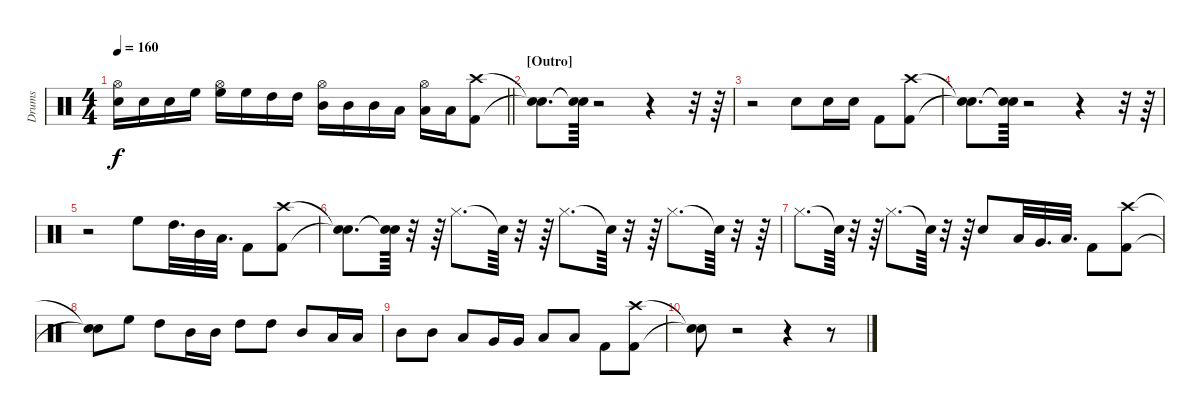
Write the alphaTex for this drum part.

\track ("Drums" "Drums") {instrument percussion}
\staff {score}
\articulation defaults
\ts (4 4)
\tempo 160
\clef neutral
\barLineRight lightlight
\ks c
("Snare (hit) 2" "Hi-Hat (open)").16{dy f} "Snare (hit) 2".16 "Snare (hit) 2".16 "High Floor Tom (hit)".16 ("Hi-Hat (open)" "High Floor Tom (hit)").16 "High Floor Tom (hit)".16 "High Tom (hit)".16 "High Tom (hit)".16 ("Hi-Hat (open)" "Mid Tom (hit)").16 "Mid Tom (hit)".16 "Mid Tom (hit)".16 "Low Tom (hit)".16 ("Low Tom (hit)" "Hi-Hat (open)").16 "Low Tom (hit)".16 ("Kick (hit) 2" "Crash high (hit)").8 |
\section ("" "[Outro]")
("Snare (hit)"{t} "Snare (hit)"{t}).8{d} ("Snare (hit)"{t} "Snare (hit)"{t}).64 r.2 r.4 r.32 r.64 |
r.2 "Snare (hit) 2".8 "Snare (hit) 2".16 "Snare (hit) 2".16 "Kick (hit) 2".8 ("Kick (hit) 2" "Crash high (hit)").8 |
("Snare (hit)"{t} "Snare (hit)"{t}).8{d} ("Snare (hit)"{t} "Snare (hit)"{t}).64 r.2 r.4 r.32 r.64 |
r.2 "High Floor Tom (hit)".8 "High Tom (hit)".32{d} "Mid Tom (hit)".32 "Low Tom (hit)".32{d} "Kick (hit) 2".8 ("Kick (hit) 2" "Crash high (hit)").8 |
("Snare (hit)"{t} "Snare (hit)"{t}).8{d} ("Snare (hit)"{t} "Snare (hit)"{t}).64 r.32 r.64 "Hi-Hat (closed)".8{d} "Snare (hit)"{t}.64 r.32 r.64 "Hi-Hat (closed)".8{d} "Snare (hit)"{t}.64 r.32 r.64 "Hi-Hat (closed)".8{d} "Snare (hit)"{t}.64 r.32 r.64 |
"Hi-Hat (closed)".8{d} "Snare (hit)"{t}.64 r.32 r.64 "Hi-Hat (closed)".8{d} "Snare (hit)"{t}.64 r.32 r.64 "Snare (hit) 2".8 "Low Tom (hit)".32 "Very Low Tom (hit)".32{d} "Low Floor Tom (hit)".32{d} "Kick (hit) 2".8 ("Kick (hit) 2" "Crash high (hit)").8 |
("Snare (hit)"{t} "Snare (hit)"{t}).8 "High Floor Tom (hit)".8 "High Tom (hit)".8 "Mid Tom (hit)".16 "Mid Tom (hit)".16 "High Tom (hit)".8 "High Tom (hit)".8 "Mid Tom (hit)".8 "Low Tom (hit)".16 "Low Tom (hit)".16 |
"Mid Tom (hit)".8 "Mid Tom (hit)".8 "Low Tom (hit)".8 "Very Low Tom (hit)".16 "Very Low Tom (hit)".16 "Low Tom (hit)".8 "Low Tom (hit)".8 "Kick (hit) 2".8 ("Kick (hit) 2" "Crash high (hit)").8 |
("Snare (hit)"{t} "Snare (hit)"{t}).8 r.2 r.4 r.8
